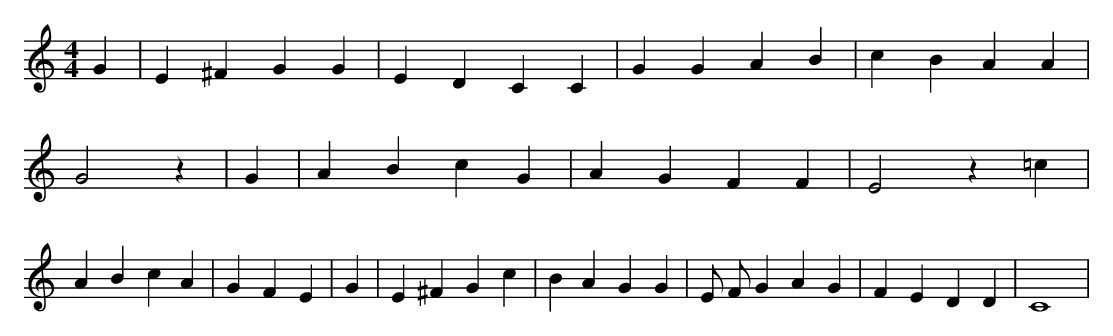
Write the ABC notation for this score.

X:1
M:4/4
L:1/8
K:C
G2 | E2 ^F2 G2 G2 | E2 D2 C2 C2 | G2 G2 A2 B2 | c2 B2 A2 A2 | G4 z2 | G2 | A2 B2 c2 G2 | A2 G2 F2 F2 | E4 z2 =c2 | A2 B2 c2 A2 | G2 F2 E2 | G2 | E2 ^F2 G2 c2 | B2 A2 G2 G2 | E F G2 A2 G2 | F2 E2 D2 D2 | C8 |
